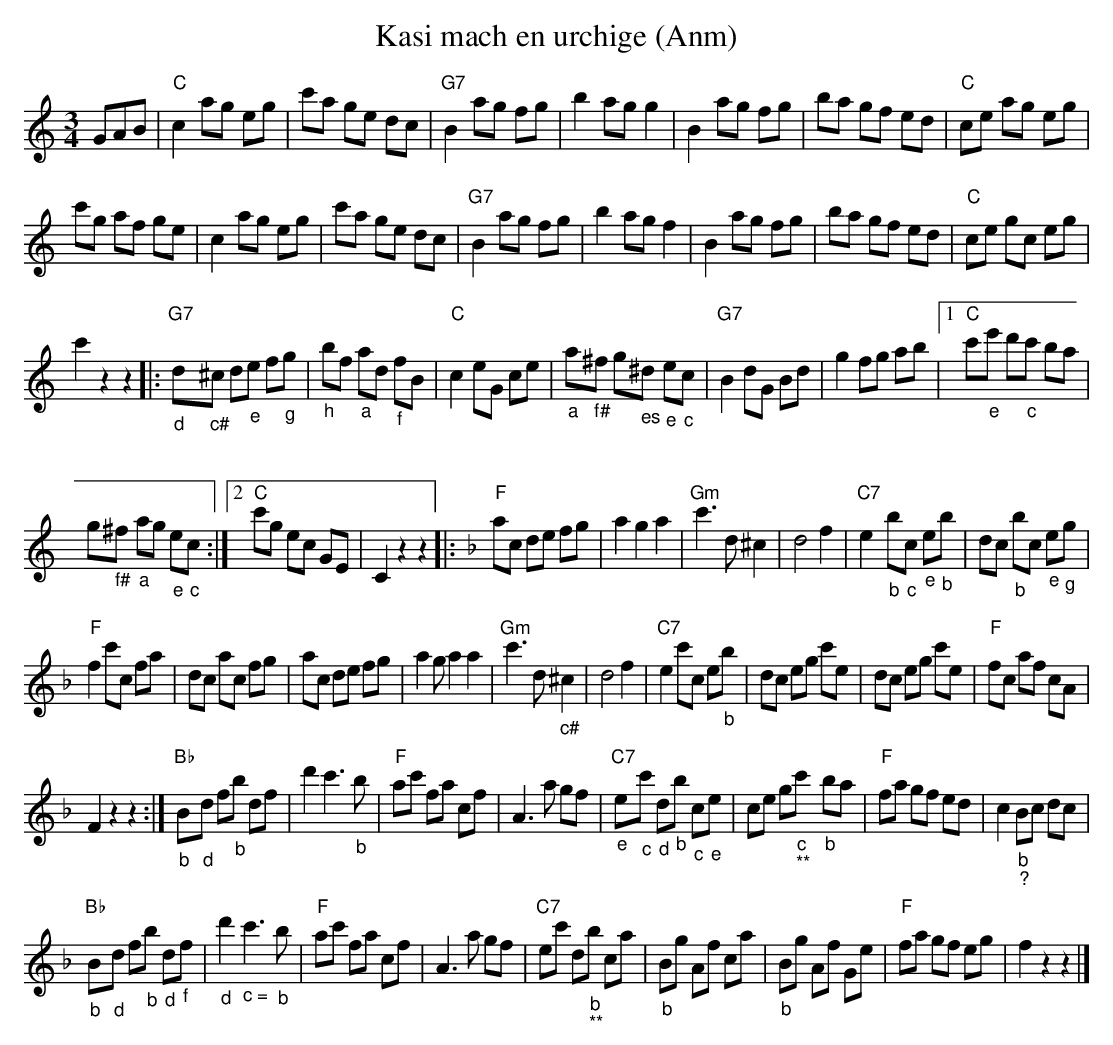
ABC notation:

X:1
T:Kasi mach en urchige (Anm)
M:3/4
L:1/8
K:C %%MIDI gchordon
GAB | "C"c2 ag eg | c'a ge dc | "G7"B2 ag fg | b2 ag g2 | B2 ag fg | ba gf ed | "C"ce ag eg |
c'g af ge | c2 ag eg | c'a ge dc | "G7"B2 ag fg | b2 ag f2 | B2 ag fg | ba gf ed | "C"ce gc eg |
c'2z2z2 |:"G7""_d""_""_"d"_c#"^c d"_e"e f"_g"g | "_h"bf "_a"ad "_f"fB | "C"c2 eG ce | \
"_a"a"_f#"^f g"_es"^d "_e"e"_c"c | "G7"B2 dG Bd | g2 fg ab |1 "C"c'"_e"e' d'"_c"c' ba |
g"_f#""_"^f "_a"ag "_e"e"_c"c :|2 "C"c'g ec GE | C2z2z2 |: [K:F] "F"ac de fg | a2g2a2 | "Gm"c'3 d ^c2 | d4f2 | "C7"e2 "_b"b"_c"c "_e"e"_b"b | dc "_b"bc "_e"e"_g"g |
"F"f2 c'c fa | dc ac fg | ac de fg | a2ga2a2 | "Gm"c'3d "_c#"^c2 | d4f2 | "C7"e2 c'c e"_b"b | dc eg c'e | dc eg c'e | "F"fc af cA |
F2z2z2 :| "Bb""_b"B"_d"d f"_b"b df | d'2 c'3"_b"b | "F"ac' fa cf | A3a gf | "C7""_e"e"_c"c' "_d"d"_b"b "_c"c"_e"e | ce g"_c""_ **"c' "_b"ba | "F"fa gf ed | c2 "_b""_?"Bc dc |
"Bb""_b"B"_d"d f"_b"b "_d"d"_f"f | "_d"d'2 "_ c ="c'3"_b"b | "F"ac' fa cf | A3a gf | "C7"ec' d"_b""_ **"b ca | "_b"Bg Af ca | "_b"Bg Af Ge | "F"fa gf eg | f2z2z2 |]
